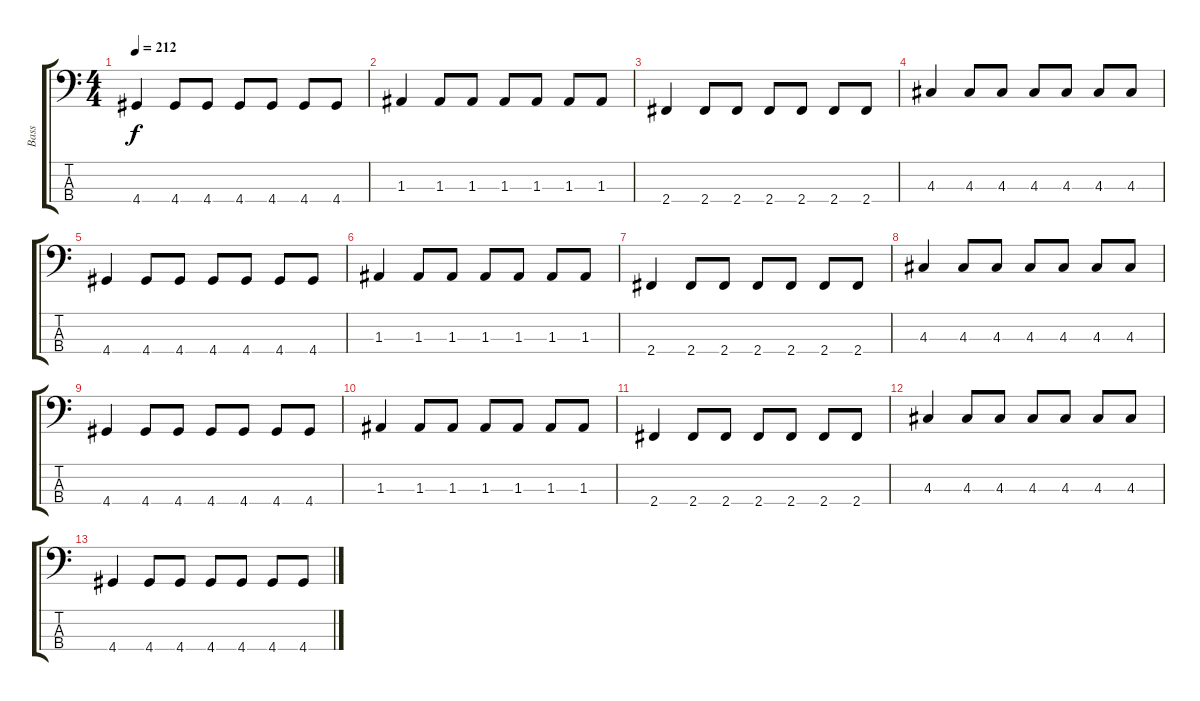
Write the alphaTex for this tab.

\track ("Bass" "Bass") {instrument electricbasspick}
\staff {score tabs}
\tuning (G2 D2 A1 E1) {hide}
\ts (4 4)
\tempo 212
\clef f4
\ks c
4.4.4{dy f} 4.4.8 4.4.8 4.4.8 4.4.8 4.4.8 4.4.8 |
1.3.4 1.3.8 1.3.8 1.3.8 1.3.8 1.3.8 1.3.8 |
2.4.4 2.4.8 2.4.8 2.4.8 2.4.8 2.4.8 2.4.8 |
4.3.4 4.3.8 4.3.8 4.3.8 4.3.8 4.3.8 4.3.8 |
4.4.4 4.4.8 4.4.8 4.4.8 4.4.8 4.4.8 4.4.8 |
1.3.4 1.3.8 1.3.8 1.3.8 1.3.8 1.3.8 1.3.8 |
2.4.4 2.4.8 2.4.8 2.4.8 2.4.8 2.4.8 2.4.8 |
4.3.4 4.3.8 4.3.8 4.3.8 4.3.8 4.3.8 4.3.8 |
4.4.4 4.4.8 4.4.8 4.4.8 4.4.8 4.4.8 4.4.8 |
1.3.4 1.3.8 1.3.8 1.3.8 1.3.8 1.3.8 1.3.8 |
2.4.4 2.4.8 2.4.8 2.4.8 2.4.8 2.4.8 2.4.8 |
4.3.4 4.3.8 4.3.8 4.3.8 4.3.8 4.3.8 4.3.8 |
4.4.4 4.4.8 4.4.8 4.4.8 4.4.8 4.4.8 4.4.8
